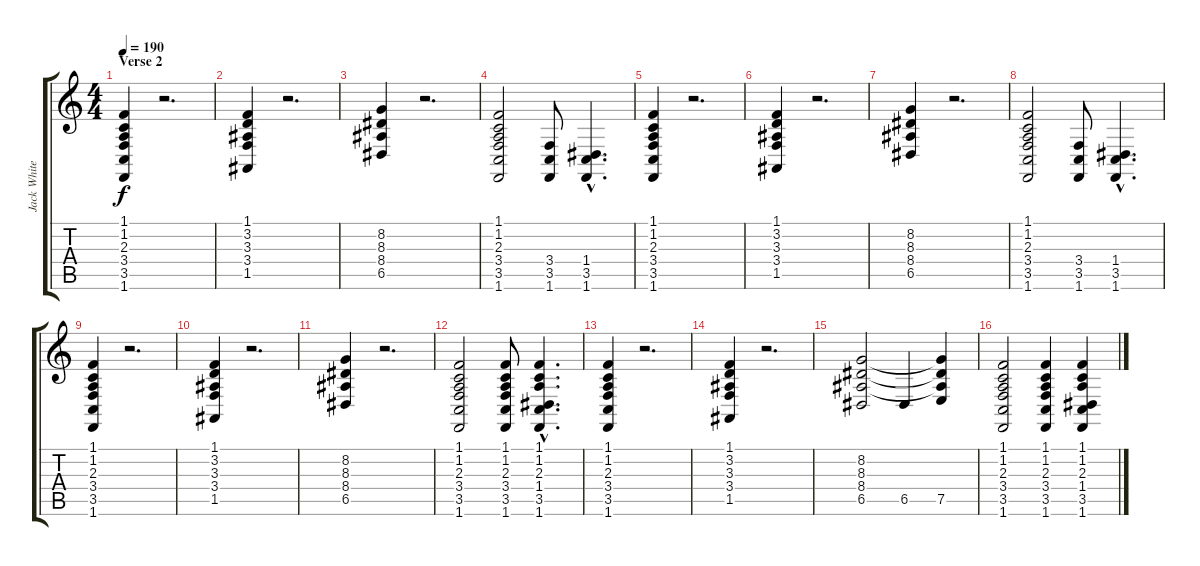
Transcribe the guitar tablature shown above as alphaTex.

\track ("Jack White" "Jack White") {instrument acousticgrandpiano}
\staff {score tabs}
\tuning (E4 B3 G3 D3 A2 E2) {hide}
\ts (4 4)
\section ("" "Verse 2")
\tempo 190
\clef g2
\ks c
(1.1 1.2 2.3 3.4 3.5 1.6).4{dy f} r.2{d} |
(1.1 3.2 3.3 3.4 1.5).4 r.2{d} |
(8.2 8.3 8.4 6.5).4 r.2{d} |
(1.1 1.2 2.3 3.4 3.5 1.6).2 (3.4 3.5 1.6).8 (1.4{hac} 3.5{hac} 1.6{hac}).4{d} |
(1.1 1.2 2.3 3.4 3.5 1.6).4 r.2{d} |
(1.1 3.2 3.3 3.4 1.5).4 r.2{d} |
(8.2 8.3 8.4 6.5).4 r.2{d} |
(1.1 1.2 2.3 3.4 3.5 1.6).2 (3.4 3.5 1.6).8 (1.4{hac} 3.5{hac} 1.6{hac}).4{d} |
(1.1 1.2 2.3 3.4 3.5 1.6).4 r.2{d} |
(1.1 3.2 3.3 3.4 1.5).4 r.2{d} |
(8.2 8.3 8.4 6.5).4 r.2{d} |
(1.1 1.2 2.3 3.4 3.5 1.6).2 (1.1 1.2 2.3 3.4 3.5 1.6).8 (1.1{hac} 1.2{hac} 2.3{hac} 1.4{hac} 3.5{hac} 1.6{hac}).4{d} |
(1.1 1.2 2.3 3.4 3.5 1.6).4 r.2{d} |
(1.1 3.2 3.3 3.4 1.5).4 r.2{d} |
(8.2 8.3 8.4 6.5).2 6.5.4 (8.2{t} 8.3{t} 8.4{t} 7.5).4 |
(1.1 1.2 2.3 3.4 3.5 1.6).2 (1.1 1.2 2.3 3.4 3.5 1.6).4 (1.1 1.2 2.3 1.4 3.5 1.6).4
